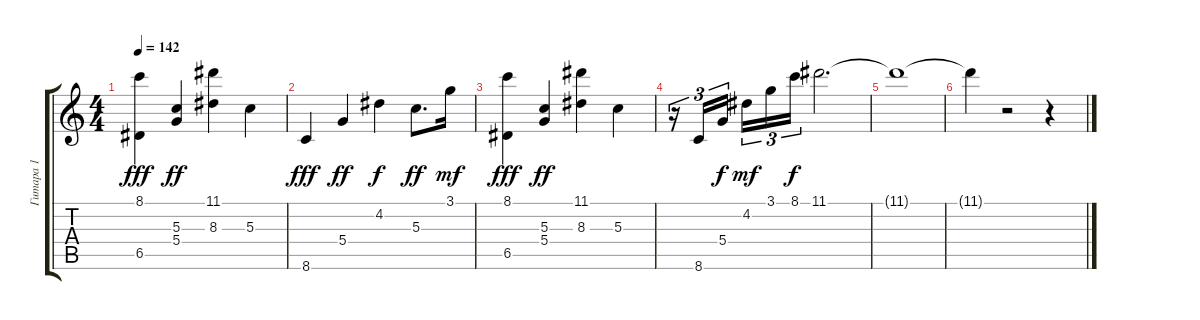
\track ("Гитара 1" "Гитара 1") {instrument acousticguitarsteel}
\staff {score tabs}
\tuning (E4 B3 G3 D3 A2 E2) {hide}
\ts (4 4)
\tempo 142
\clef g2
\ks c
(8.1 6.5).4{dy fff} (5.3 5.4).4{dy ff} (11.1 8.3).4 5.3.4 |
8.6.4{dy fff} 5.4.4{dy ff} 4.2.4{dy f} 5.3.8{d dy ff} 3.1.16{dy mf} |
(8.1 6.5).4{dy fff} (5.3 5.4).4{dy ff} (11.1 8.3).4 5.3.4 |
r.16{tu (3 2)} 8.6.16{tu (3 2)} 5.4.16{tu (3 2) dy f beam splitsecondary} 4.2.16{tu (3 2) dy mf} 3.1.16{tu (3 2)} 8.1.16{tu (3 2) dy f} 11.1.2{d} |
11.1{t}.1 |
11.1{t}.4 r.2 r.4
